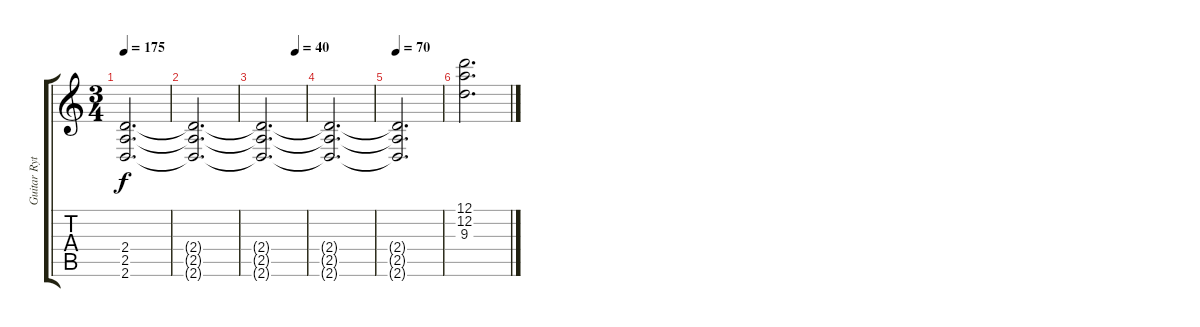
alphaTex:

\track ("Guitar Rythm" "Guitar Ryt") {instrument distortionguitar}
\staff {score tabs}
\tuning (D4 A3 F3 C3 G2 C2) {hide}
\ts (3 4)
\tempo 175
\clef g2
\ks c
(2.4{t} 2.5{t} 2.6{t}).2{d dy f} |
(2.4{t} 2.5{t} 2.6{t}).2{d} |
\tempo (40 0.7777777777777778)
(2.4{t} 2.5{t} 2.6{t}).2{d} |
(2.4{t} 2.5{t} 2.6{t}).2{d} |
\tempo 70
(2.4{t} 2.5{t} 2.6{t}).2{d} |
(12.1 12.2 9.3).2{d}
